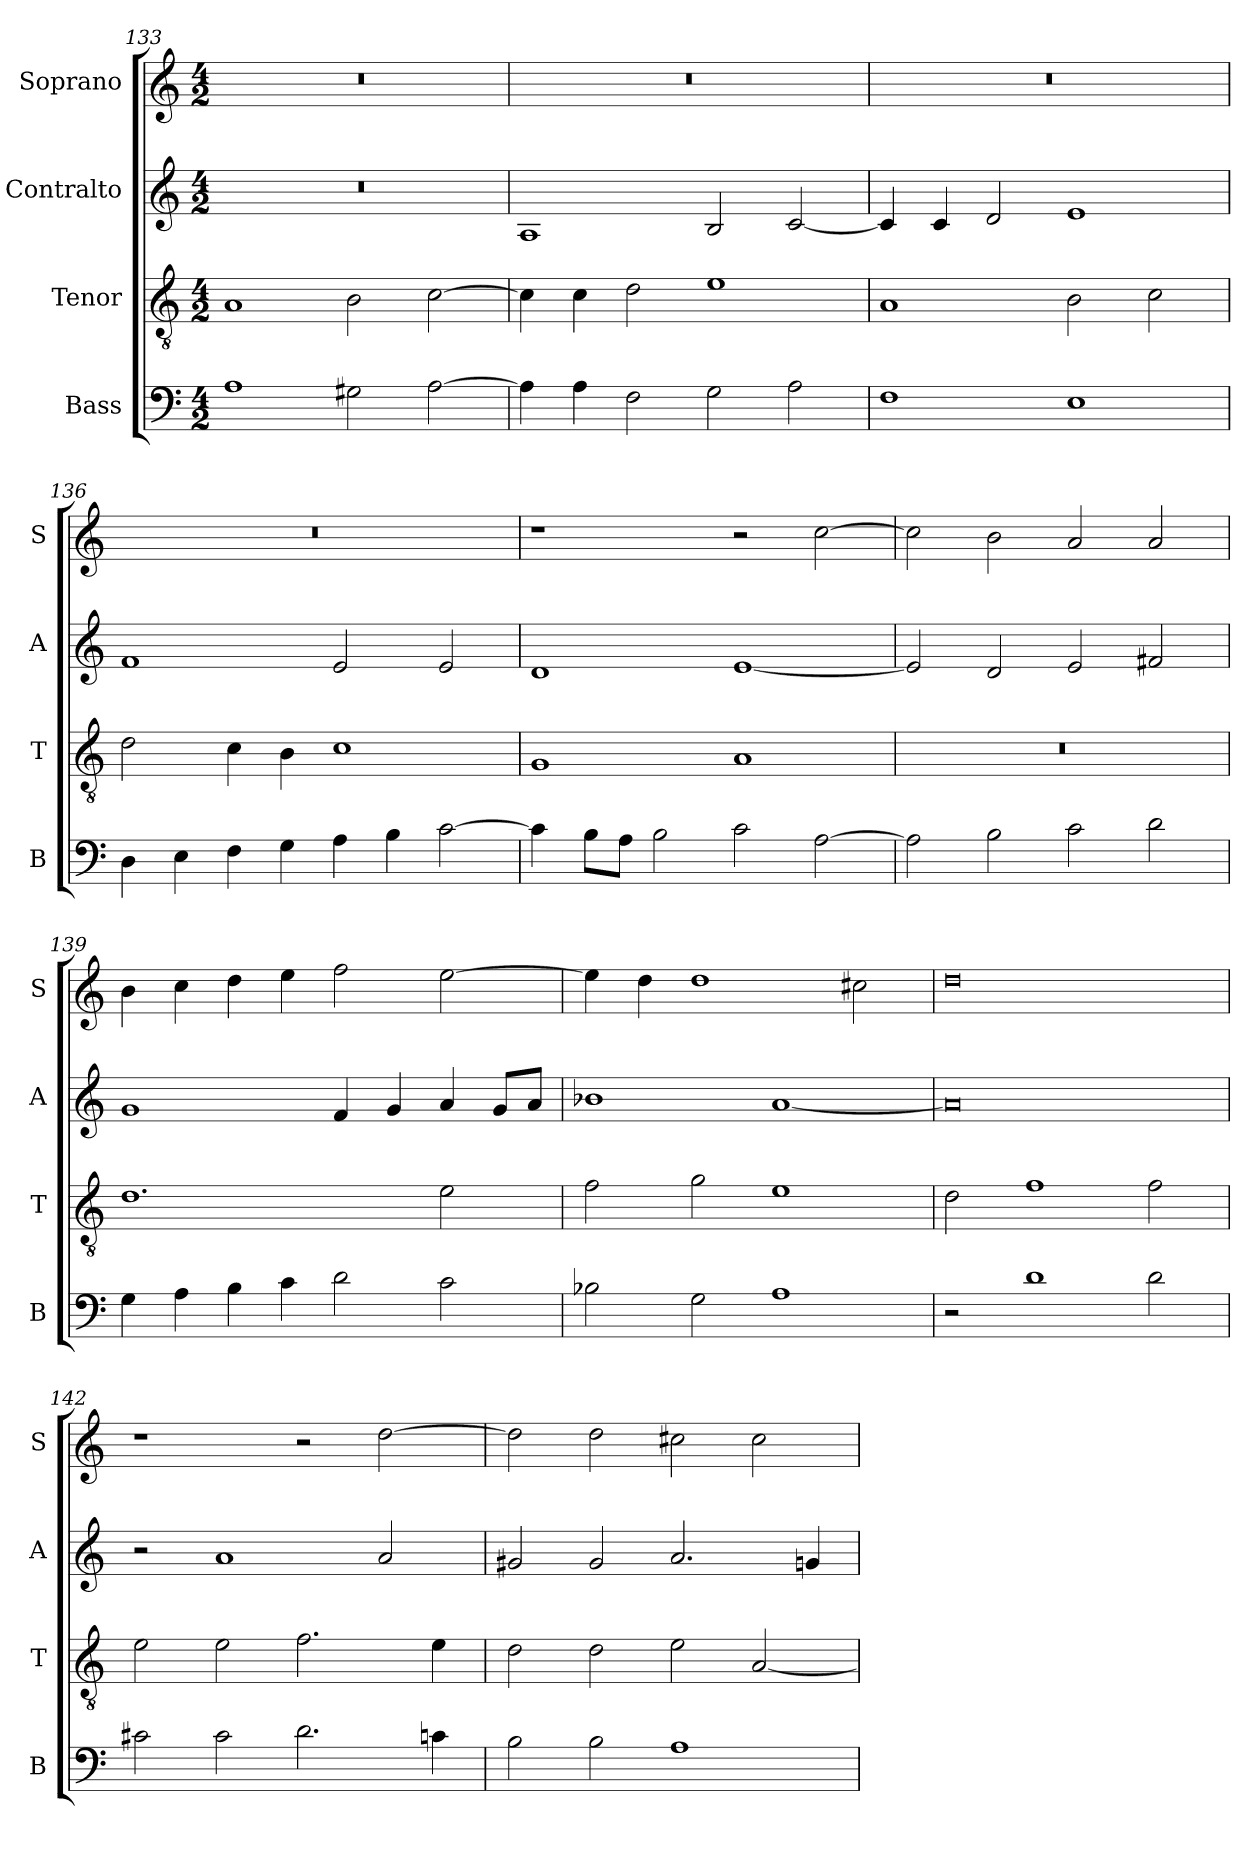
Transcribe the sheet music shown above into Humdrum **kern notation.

**kern	**kern	**kern	**kern
*part4	*part3	*part2	*part1
*staff4	*staff3	*staff2	*staff1
*I"Bass	*I"Tenor	*I"Contralto	*I"Soprano
*I'B	*I'T	*I'A	*I'S
*clefF4	*clefGv2	*clefG2	*clefG2
*k[]	*k[]	*k[]	*k[]
*D:dor	*D:dor	*D:dor	*D:dor
*M4/2	*M4/2	*M4/2	*M4/2
=133	=133	=133	=133
1A	1A	0r	0r
2G#X	2B	.	.
[2A	[2c	.	.
=134	=134	=134	=134
4A]	4c]	1A	0r
4A	4c	.	.
2F	2d	.	.
2G	1e	2B	.
2A	.	[2c	.
=135	=135	=135	=135
1F	1A	4c]	0r
.	.	4c	.
.	.	2d	.
1E	2B	1e	.
.	2c	.	.
=136	=136	=136	=136
4D	2d	1f	0r
4E	.	.	.
4F	4c	.	.
4G	4B	.	.
4A	1c	2e	.
4B	.	.	.
[2c	.	2e	.
=137	=137	=137	=137
4c]	1G	1d	1r
8B\L	.	.	.
8A\J	.	.	.
2B	.	.	.
2c	1A	[1e	2r
[2A	.	.	[2cc
=138	=138	=138	=138
2A]	0r	2e]	2cc]
2B	.	2d	2b
2c	.	2e	2a
2d	.	2f#X	2a
=139	=139	=139	=139
4G	1.d	1g	4b
4A	.	.	4cc
4B	.	.	4dd
4c	.	.	4ee
2d	.	4f	2ff
.	.	4g	.
2c	2e	4a	[2ee
.	.	8g/L	.
.	.	8a/J	.
=140	=140	=140	=140
2B-X	2f	1b-X	4ee]
.	.	.	4dd
2G	2g	.	1dd
1A	1e	[1a	.
.	.	.	2cc#X
=141	=141	=141	=141
2r	2d	0a]	0dd
1d	1f	.	.
2d	2f	.	.
=142	=142	=142	=142
2c#X	2e	2r	1r
2c#	2e	1a	.
2.d	2.f	.	2r
.	.	2a	[2dd
4cn	4e	.	.
=143	=143	=143	=143
2B	2d	2g#X	2dd]
2B	2d	2g#	2dd
1A	2e	2.a	2cc#X
.	[2A	.	2cc#
.	.	4gn	.
=	=	=	=
*-	*-	*-	*-
